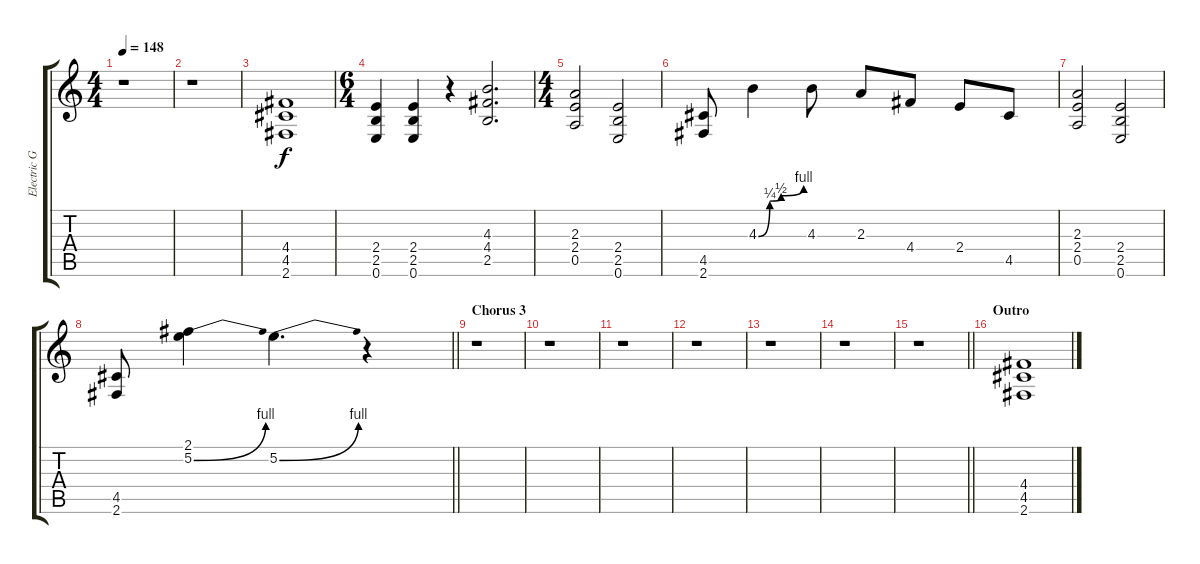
\track ("Electric Guitar" "Electric G") {instrument distortionguitar}
\staff {score tabs}
\tuning (E4 B3 G3 D3 A2 E2) {hide}
\ts (4 4)
\tempo 148
\clef g2
\ks c
r.1{dy f} |
r.1 |
(4.4 4.5 2.6).1 |
\ts (6 4)
(2.4 2.5 0.6).4 (2.4 2.5 0.6).4 r.4 (4.3 4.4 2.5).2{d} |
\ts (4 4)
(2.3 2.4 0.5).2 (2.4 2.5 0.6).2 |
(4.5 2.6).8 4.3{be (custom 0 0 15 1 30 2 60 4)}.4 4.3.8 2.3.8 4.4.8 2.4.8 4.5.8 |
(2.3 2.4 0.5).2 (2.4 2.5 0.6).2 |
\barLineRight lightlight
(4.5 2.6).8 (2.1 5.2{be (bend 0 0 60 4)}).4 5.2{be (bend 0 0 60 4)}.4{d} r.4 |
\section ("" "Chorus 3")
r.1 |
r.1 |
r.1 |
r.1 |
r.1 |
r.1 |
\barLineRight lightlight
r.1 |
\section ("" "Outro")
(4.4 4.5 2.6).1
